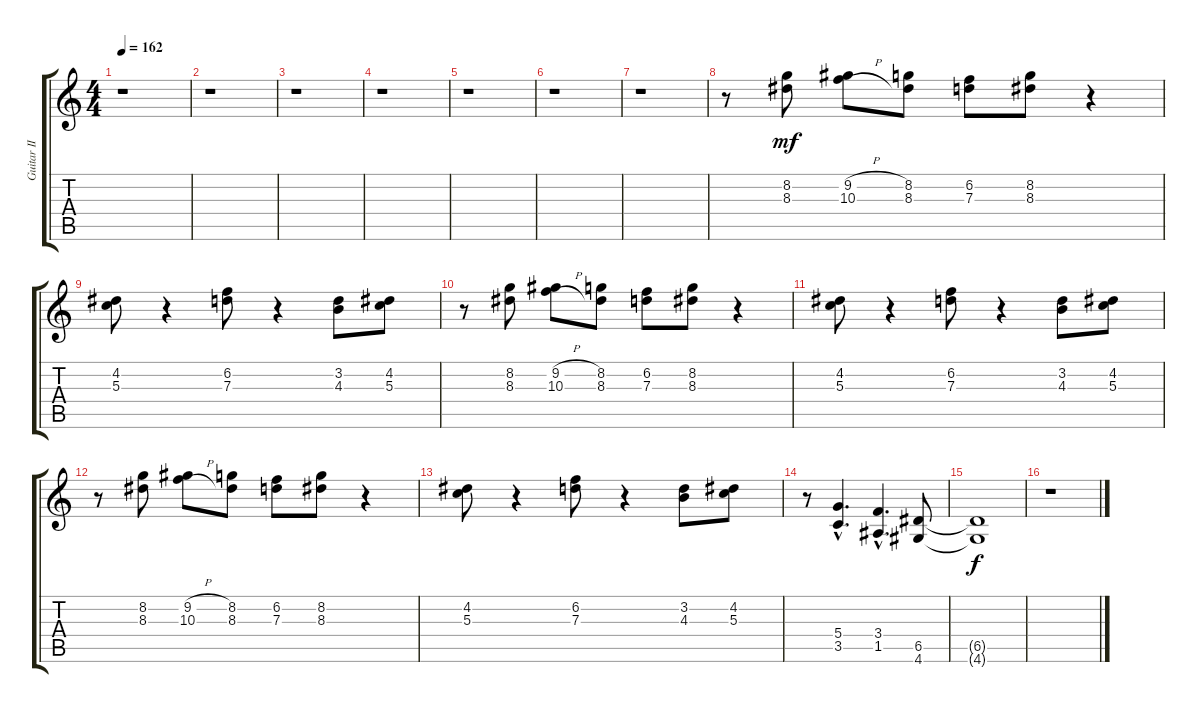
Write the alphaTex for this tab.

\track ("Guitar II" "Guitar II") {instrument distortionguitar}
\staff {score tabs}
\tuning (E4 B3 G3 D3 A2 E2) {hide}
\ts (4 4)
\tempo 162
\clef g2
\ks c
r.1{dy f} |
r.1 |
r.1 |
r.1 |
r.1 |
r.1 |
r.1 |
r.8 (8.2 8.3).8{dy mf} (9.2{h} 10.3{h}).8 (8.2 8.3).8 (6.2 7.3).8 (8.2 8.3).8 r.4 |
(4.2 5.3).8 r.4 (6.2 7.3).8 r.4 (3.2 4.3).8 (4.2 5.3).8 |
r.8 (8.2 8.3).8 (9.2{h} 10.3{h}).8 (8.2 8.3).8 (6.2 7.3).8 (8.2 8.3).8 r.4 |
(4.2 5.3).8 r.4 (6.2 7.3).8 r.4 (3.2 4.3).8 (4.2 5.3).8 |
r.8 (8.2 8.3).8 (9.2{h} 10.3{h}).8 (8.2 8.3).8 (6.2 7.3).8 (8.2 8.3).8 r.4 |
(4.2 5.3).8 r.4 (6.2 7.3).8 r.4 (3.2 4.3).8 (4.2 5.3).8 |
r.8 (5.4{hac} 3.5{hac}).4{d} (3.4{hac} 1.5{hac}).4{d} (6.5 4.6).8 |
(6.5{t} 4.6{t}).1{dy f} |
r.1
